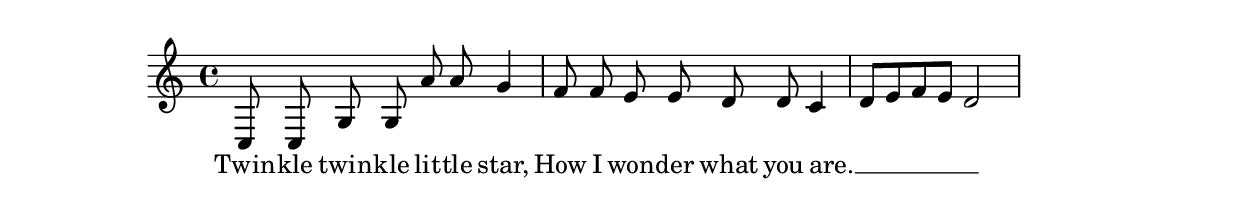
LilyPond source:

\version "2.18.2"
\book {
  \header {
  }
  
  \bookpart {
    \new Staff = SopranoStaff \with { } 
    \context Staff = SopranoStaff {
      \relative c {
        \clef treble
        \autoBeamOff
        \time 4/4
        c8 c g' g a' a g4
        f8 f e e d d c4 d8[ e f e] d2
      }
      \addlyrics {
        Twin -- kle twin -- kle lit -- tle star,
        How I won -- der what you are. __ _ _
      }
    }
  }
}